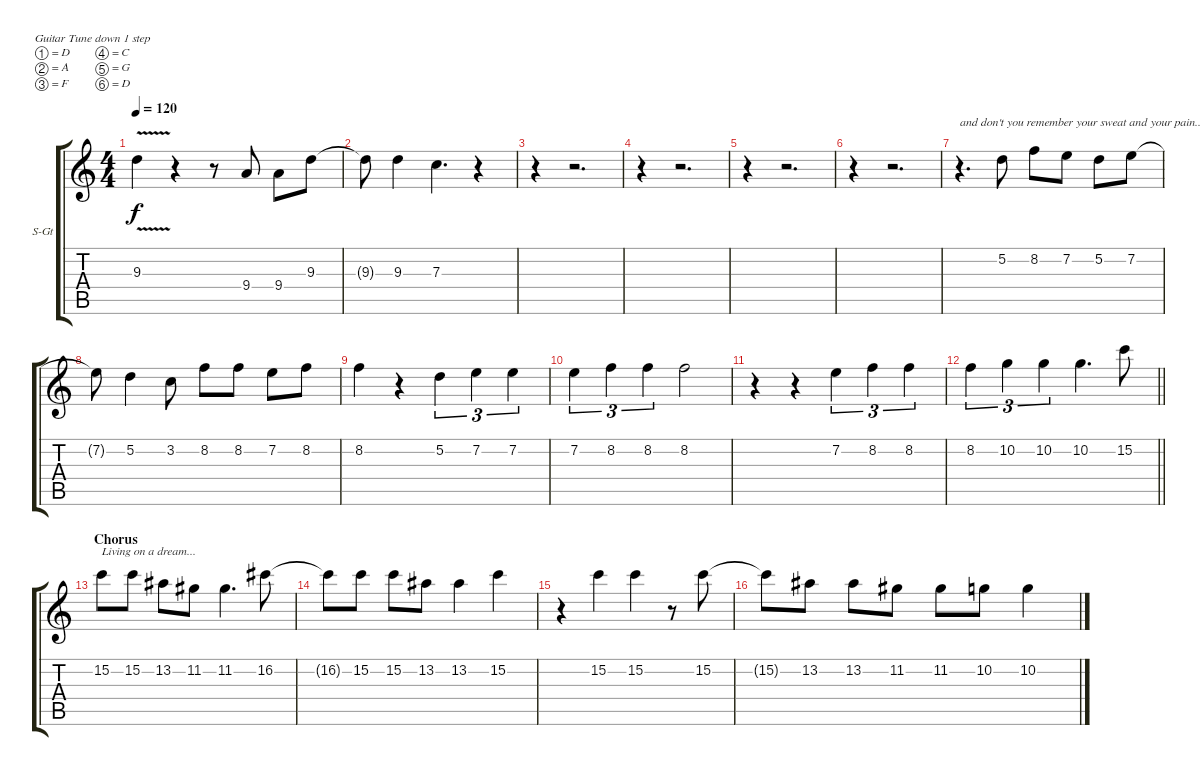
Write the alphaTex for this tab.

\bracketExtendMode groupsimilarinstruments
\firstSystemTrackNameOrientation horizontal
\otherSystemsTrackNameOrientation horizontal
\track ("K. Meine - Vocals" "S-Gt") {instrument lead6voice}
\staff {score tabs}
\tuning (D4 A3 F3 C3 G2 D2)
\displaytranspose 12
\ts (4 4)
\tempo 120
\clef g2
\ks c
9.3{v t}.4{dy f} r.4 r.8 9.4.8 9.4.8 9.3.8 |
9.3{t}.8 9.3.4 7.3.4{d} r.4 |
r.4 r.2{d} |
r.4 r.2{d} |
r.4 r.2{d} |
r.4 r.2{d} |
r.4{d txt "and don't you remember your sweat and your pain..."} 5.2.8 8.2.8 7.2.8 5.2.8 7.2.8 |
7.2{t}.8 5.2.4 3.2.8 8.2.8 8.2.8 7.2.8 8.2.8 |
8.2.4 r.4 5.2.4{tu (3 2)} 7.2.4{tu (3 2)} 7.2.4{tu (3 2)} |
7.2.4{tu (3 2)} 8.2.4{tu (3 2)} 8.2.4{tu (3 2)} 8.2.2 |
r.4 r.4 7.2.4{tu (3 2)} 8.2.4{tu (3 2)} 8.2.4{tu (3 2)} |
\barLineRight lightlight
8.2.4{tu (3 2)} 10.2.4{tu (3 2)} 10.2.4{tu (3 2)} 10.2.4{d} 15.2.8 |
\section ("" "Chorus")
15.2.8{txt "Living on a dream..."} 15.2.8 13.2.8 11.2.8 11.2.4{d} 16.2.8 |
16.2{t}.8 15.2.8 15.2.8 13.2.8 13.2.4 15.2.4 |
r.4 15.2.4 15.2.4 r.8 15.2.8 |
15.2{t}.8 13.2.8 13.2.8 11.2.8 11.2.8 10.2.8 10.2.4
